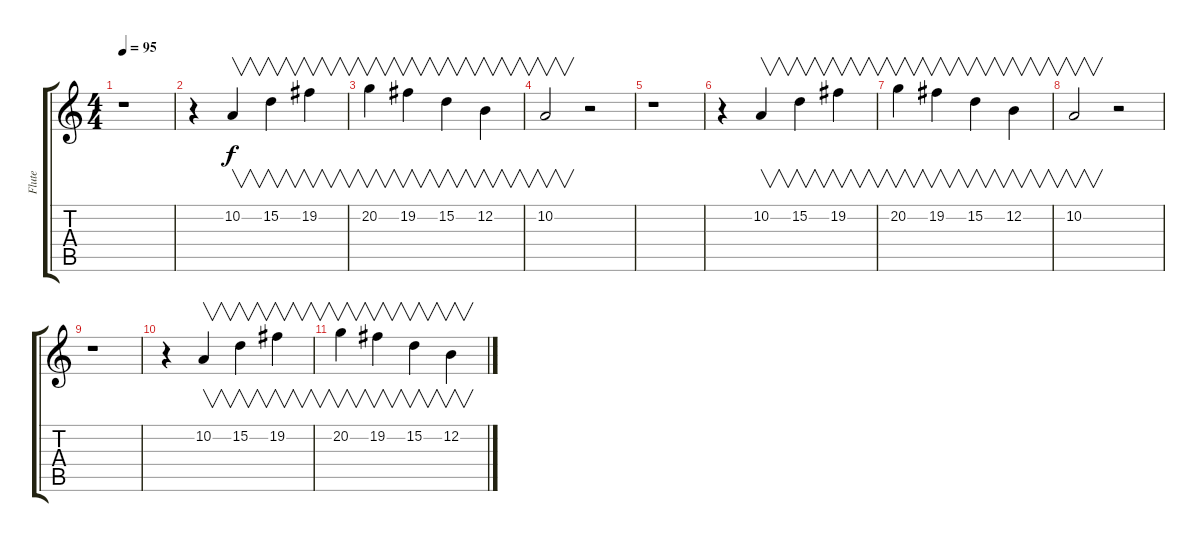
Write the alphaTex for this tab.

\track ("Flute" "Flute") {instrument recorder}
\staff {score tabs}
\tuning (E4 B3 G3 D3 A2 E2) {hide}
\ts (4 4)
\tempo 95
\clef g2
\ks c
r.1{dy f} |
r.4 10.2.4{v} 15.2.4{v} 19.2.4{v} |
20.2.4{v} 19.2.4{v} 15.2.4{v} 12.2.4{v} |
10.2.2{v volume 11} r.2 |
r.1{volume 9} |
r.4{volume 8} 10.2.4{v} 15.2.4{v} 19.2.4{v} |
20.2.4{v volume 7} 19.2.4{v} 15.2.4{v} 12.2.4{v} |
10.2.2{v volume 6} r.2 |
r.1{volume 5} |
r.4{volume 4} 10.2.4{v} 15.2.4{v} 19.2.4{v volume 3} |
20.2.4{v} 19.2.4{v volume 2} 15.2.4{v} 12.2.4{v volume 1}
